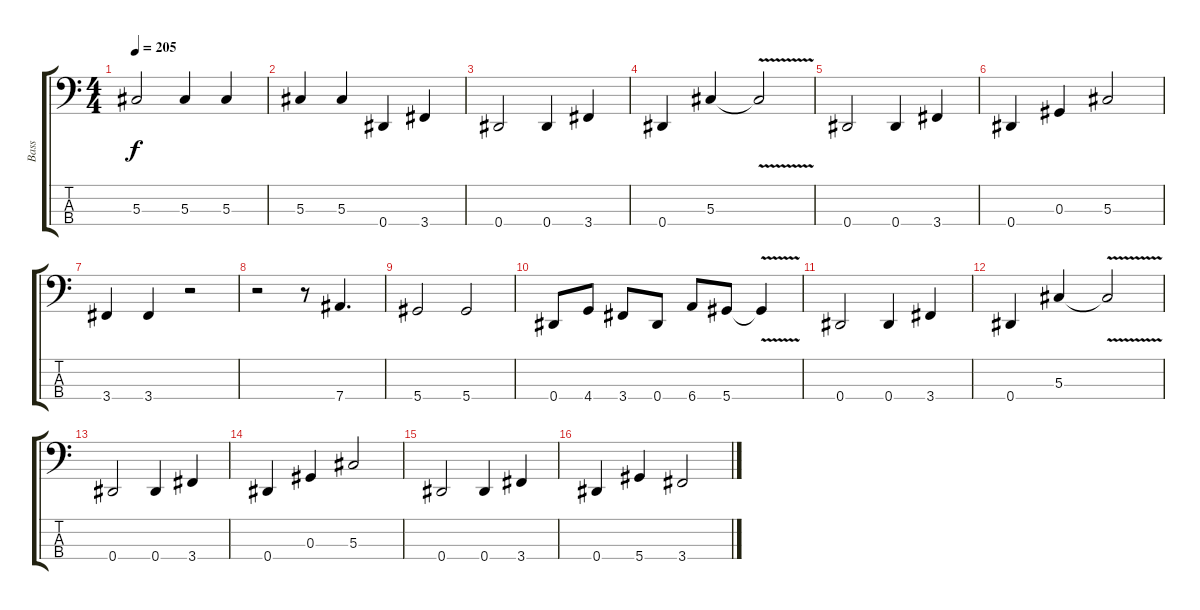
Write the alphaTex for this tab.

\track ("Bass" "Bass") {instrument electricbassfinger}
\staff {score tabs}
\tuning (Gb2 Db2 Ab1 Eb1) {hide}
\ts (4 4)
\tempo 205
\clef f4
\ks c
5.3.2{dy f} 5.3.4 5.3.4 |
5.3.4 5.3.4 0.4.4 3.4.4 |
0.4.2 0.4.4 3.4.4 |
0.4.4 5.3.4 5.3{v t}.2 |
0.4.2 0.4.4 3.4.4 |
0.4.4 0.3.4 5.3.2 |
3.4.4 3.4.4 r.2 |
r.2 r.8 7.4.4{d} |
5.4.2 5.4.2 |
0.4.8 4.4.8 3.4.8 0.4.8 6.4.8 5.4.8 5.4{v t}.4 |
0.4.2 0.4.4 3.4.4 |
0.4.4 5.3.4 5.3{v t}.2 |
0.4.2 0.4.4 3.4.4 |
0.4.4 0.3.4 5.3.2 |
0.4.2 0.4.4 3.4.4 |
0.4.4 5.4.4 3.4.2
